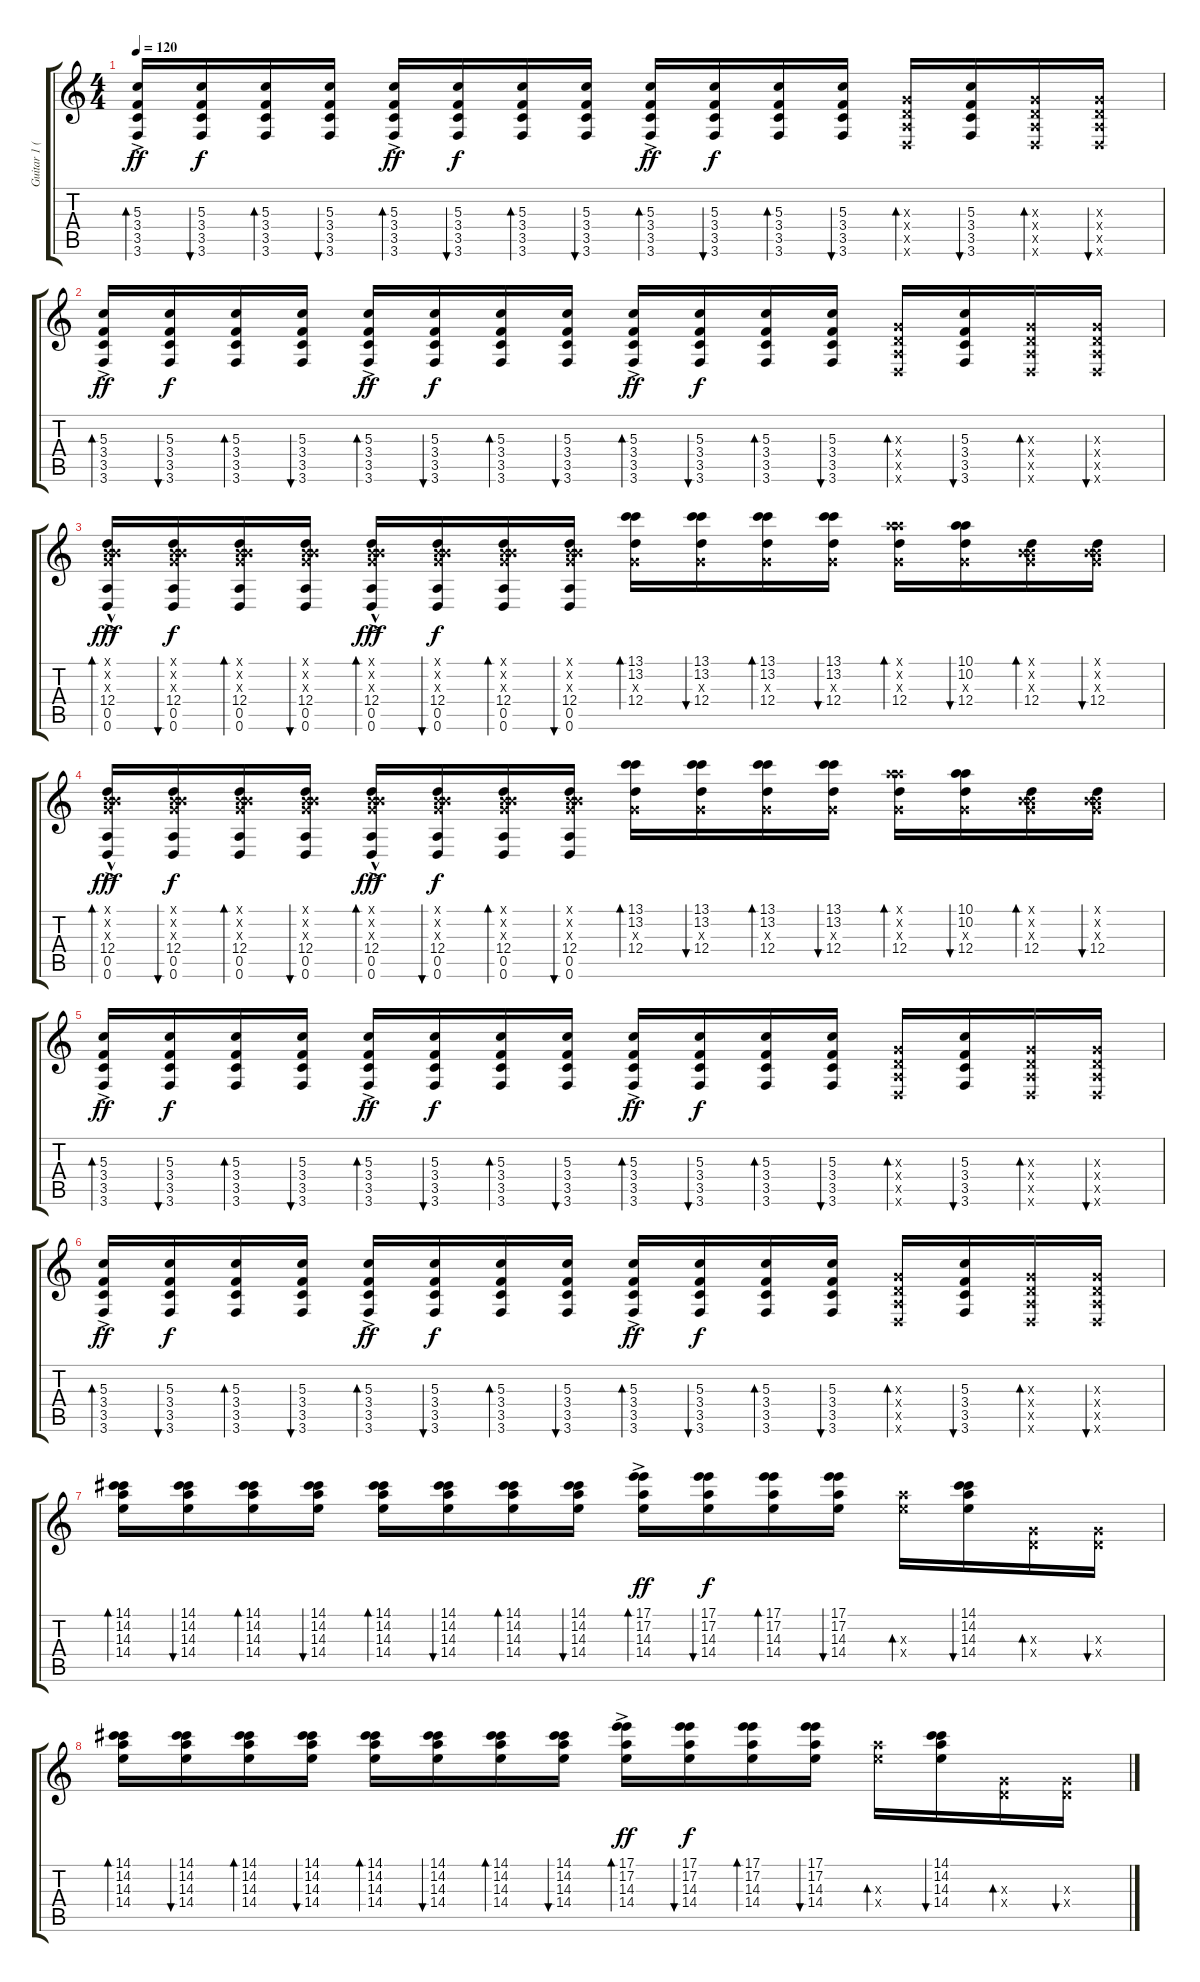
\track ("Guitar 1 (Butler)" "Guitar 1 (") {instrument overdrivenguitar}
\staff {score tabs}
\tuning (B3 B3 G3 D3 A2 D2) {hide}
\ts (4 4)
\tempo 120
\clef g2
\ks c
(5.3 3.4 3.5{ac} 3.6).16{bd 60 dy ff} (5.3 3.4 3.5 3.6).16{bu 60 dy f} (5.3 3.4 3.5 3.6).16{bd 60} (5.3 3.4 3.5 3.6).16{bu 60} (5.3 3.4 3.5{ac} 3.6).16{bd 60 dy ff} (5.3 3.4 3.5 3.6).16{bu 60 dy f} (5.3 3.4 3.5 3.6).16{bd 60} (5.3 3.4 3.5 3.6).16{bu 60} (5.3 3.4{ac} 3.5 3.6).16{bd 60 dy ff} (5.3 3.4 3.5 3.6).16{bu 60 dy f} (5.3 3.4 3.5 3.6).16{bd 60} (5.3 3.4 3.5 3.6).16{bu 60} (0.3{x} 0.4{x} 0.5{x} 0.6{x}).16{bd 60} (5.3 3.4 3.5 3.6).16{bu 60} (0.3{x} 0.4{x} 0.5{x} 0.6{x}).16{bd 60} (0.3{x} 0.4{x} 0.5{x} 0.6{x}).16{bu 60} |
(5.3 3.4 3.5{ac} 3.6).16{bd 60 dy ff} (5.3 3.4 3.5 3.6).16{bu 60 dy f} (5.3 3.4 3.5 3.6).16{bd 60} (5.3 3.4 3.5 3.6).16{bu 60} (5.3 3.4 3.5{ac} 3.6).16{bd 60 dy ff} (5.3 3.4 3.5 3.6).16{bu 60 dy f} (5.3 3.4 3.5 3.6).16{bd 60} (5.3 3.4 3.5 3.6).16{bu 60} (5.3 3.4{ac} 3.5 3.6).16{bd 60 dy ff} (5.3 3.4 3.5 3.6).16{bu 60 dy f} (5.3 3.4 3.5 3.6).16{bd 60} (5.3 3.4 3.5 3.6).16{bu 60} (0.3{x} 0.4{x} 0.5{x} 0.6{x}).16{bd 60} (5.3 3.4 3.5 3.6).16{bu 60} (0.3{x} 0.4{x} 0.5{x} 0.6{x}).16{bd 60} (0.3{x} 0.4{x} 0.5{x} 0.6{x}).16{bu 60} |
(0.1{hac x} 0.2{hac x} 0.3{hac x} 12.4{hac} 0.5{ac} 0.6{hac}).16{bd 60 dy fff} (0.1{x} 0.2{x} 0.3{x} 12.4 0.5 0.6).16{bu 60 dy f} (0.1{x} 0.2{x} 0.3{x} 12.4 0.5 0.6).16{bd 60} (0.1{x} 0.2{x} 0.3{x} 12.4 0.5 0.6).16{bu 60} (0.1{hac x} 0.2{hac x} 0.3{ac x} 12.4{hac} 0.5{hac} 0.6{hac}).16{bd 60 dy fff} (0.1{x} 0.2{x} 0.3{x} 12.4 0.5 0.6).16{bu 60 dy f} (0.1{x} 0.2{x} 0.3{x} 12.4 0.5 0.6).16{bd 60} (0.1{x} 0.2{x} 0.3{x} 12.4 0.5 0.6).16{bu 60} (13.1 13.2 0.3{x} 12.4).16{bd 60} (13.1 13.2 0.3{x} 12.4).16{bu 60} (13.1 13.2 0.3{x} 12.4).16{bd 60} (13.1 13.2 0.3{x} 12.4).16{bu 60} (10.1{x} 10.2{x} 0.3{x} 12.4).16{bd 60} (10.1 10.2 0.3{x} 12.4).16{bu 60} (0.1{x} 0.2{x} 0.3{x} 12.4).16{bd 60} (0.1{x} 0.2{x} 0.3{x} 12.4).16{bu 60} |
(0.1{hac x} 0.2{hac x} 0.3{hac x} 12.4{hac} 0.5{ac} 0.6{hac}).16{bd 60 dy fff} (0.1{x} 0.2{x} 0.3{x} 12.4 0.5 0.6).16{bu 60 dy f} (0.1{x} 0.2{x} 0.3{x} 12.4 0.5 0.6).16{bd 60} (0.1{x} 0.2{x} 0.3{x} 12.4 0.5 0.6).16{bu 60} (0.1{hac x} 0.2{hac x} 0.3{ac x} 12.4{hac} 0.5{hac} 0.6{hac}).16{bd 60 dy fff} (0.1{x} 0.2{x} 0.3{x} 12.4 0.5 0.6).16{bu 60 dy f} (0.1{x} 0.2{x} 0.3{x} 12.4 0.5 0.6).16{bd 60} (0.1{x} 0.2{x} 0.3{x} 12.4 0.5 0.6).16{bu 60} (13.1 13.2 0.3{x} 12.4).16{bd 60} (13.1 13.2 0.3{x} 12.4).16{bu 60} (13.1 13.2 0.3{x} 12.4).16{bd 60} (13.1 13.2 0.3{x} 12.4).16{bu 60} (10.1{x} 10.2{x} 0.3{x} 12.4).16{bd 60} (10.1 10.2 0.3{x} 12.4).16{bu 60} (0.1{x} 0.2{x} 0.3{x} 12.4).16{bd 60} (0.1{x} 0.2{x} 0.3{x} 12.4).16{bu 60} |
(5.3 3.4 3.5{ac} 3.6).16{bd 60 dy ff} (5.3 3.4 3.5 3.6).16{bu 60 dy f} (5.3 3.4 3.5 3.6).16{bd 60} (5.3 3.4 3.5 3.6).16{bu 60} (5.3 3.4 3.5{ac} 3.6).16{bd 60 dy ff} (5.3 3.4 3.5 3.6).16{bu 60 dy f} (5.3 3.4 3.5 3.6).16{bd 60} (5.3 3.4 3.5 3.6).16{bu 60} (5.3 3.4{ac} 3.5 3.6).16{bd 60 dy ff} (5.3 3.4 3.5 3.6).16{bu 60 dy f} (5.3 3.4 3.5 3.6).16{bd 60} (5.3 3.4 3.5 3.6).16{bu 60} (0.3{x} 0.4{x} 0.5{x} 0.6{x}).16{bd 60} (5.3 3.4 3.5 3.6).16{bu 60} (0.3{x} 0.4{x} 0.5{x} 0.6{x}).16{bd 60} (0.3{x} 0.4{x} 0.5{x} 0.6{x}).16{bu 60} |
(5.3 3.4 3.5{ac} 3.6).16{bd 60 dy ff} (5.3 3.4 3.5 3.6).16{bu 60 dy f} (5.3 3.4 3.5 3.6).16{bd 60} (5.3 3.4 3.5 3.6).16{bu 60} (5.3 3.4 3.5{ac} 3.6).16{bd 60 dy ff} (5.3 3.4 3.5 3.6).16{bu 60 dy f} (5.3 3.4 3.5 3.6).16{bd 60} (5.3 3.4 3.5 3.6).16{bu 60} (5.3 3.4{ac} 3.5 3.6).16{bd 60 dy ff} (5.3 3.4 3.5 3.6).16{bu 60 dy f} (5.3 3.4 3.5 3.6).16{bd 60} (5.3 3.4 3.5 3.6).16{bu 60} (0.3{x} 0.4{x} 0.5{x} 0.6{x}).16{bd 60} (5.3 3.4 3.5 3.6).16{bu 60} (0.3{x} 0.4{x} 0.5{x} 0.6{x}).16{bd 60} (0.3{x} 0.4{x} 0.5{x} 0.6{x}).16{bu 60} |
(14.1 14.2 14.3 14.4).16{bd 60} (14.1 14.2 14.3 14.4).16{bu 60} (14.1 14.2 14.3 14.4).16{bd 60} (14.1 14.2 14.3 14.4).16{bu 60} (14.1 14.2 14.3 14.4).16{bd 60} (14.1 14.2 14.3 14.4).16{bu 60} (14.1 14.2 14.3 14.4).16{bd 60} (14.1 14.2 14.3 14.4).16{bu 60} (17.1 17.2 14.3 14.4{ac}).16{bd 60 dy ff} (17.1 17.2 14.3 14.4).16{bu 60 dy f} (17.1 17.2 14.3 14.4).16{bd 60} (17.1 17.2 14.3 14.4).16{bu 60} (14.3{x} 14.4{x}).16{bd 60} (14.1 14.2 14.3 14.4).16{bu 60} (0.3{x} 0.4{x}).16{bd 60} (0.3{x} 0.4{x}).16{bu 60} |
(14.1 14.2 14.3 14.4).16{bd 60} (14.1 14.2 14.3 14.4).16{bu 60} (14.1 14.2 14.3 14.4).16{bd 60} (14.1 14.2 14.3 14.4).16{bu 60} (14.1 14.2 14.3 14.4).16{bd 60} (14.1 14.2 14.3 14.4).16{bu 60} (14.1 14.2 14.3 14.4).16{bd 60} (14.1 14.2 14.3 14.4).16{bu 60} (17.1 17.2 14.3 14.4{ac}).16{bd 60 dy ff} (17.1 17.2 14.3 14.4).16{bu 60 dy f} (17.1 17.2 14.3 14.4).16{bd 60} (17.1 17.2 14.3 14.4).16{bu 60} (14.3{x} 14.4{x}).16{bd 60} (14.1 14.2 14.3 14.4).16{bu 60} (0.3{x} 0.4{x}).16{bd 60} (0.3{x} 0.4{x}).16{bu 60}
